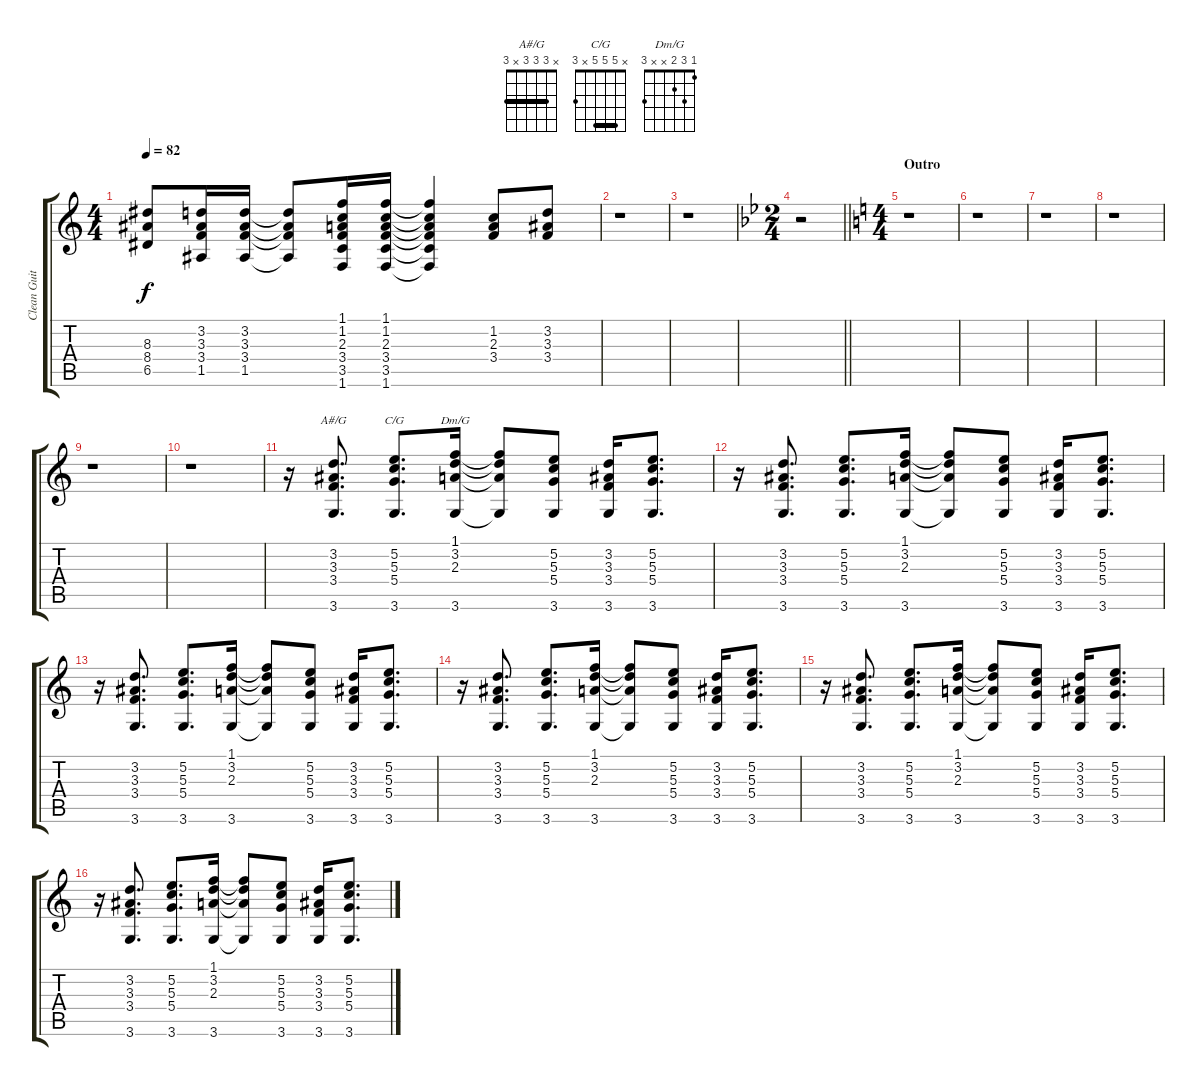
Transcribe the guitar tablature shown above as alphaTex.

\track ("Clean Guitar" "Clean Guit") {instrument electricguitarclean}
\staff {score tabs}
\tuning (E4 B3 G3 D3 A2 E2) {hide}
\chord ("A#/G" x 3 3 3 x 3) {barre 3}
\chord ("C/G" x 5 5 5 x 3) {barre 5}
\chord ("Dm/G" 1 3 2 x x 3)
\ts (4 4)
\tempo 82
\clef g2
\ks c
(8.3{t} 8.4{t} 6.5{t}).8{dy f} (3.2 3.3 3.4 1.5).16 (3.2 3.3 3.4 1.5).16 (3.2{t} 3.3{t} 3.4{t} 1.5{t}).8 (1.1 1.2 2.3 3.4 3.5 1.6).16 (1.1 1.2 2.3 3.4 3.5 1.6).16 (1.1{t} 1.2{t} 2.3{t} 3.4{t} 3.5{t} 1.6{t}).4 (1.2 2.3 3.4).8 (3.2 3.3 3.4).8 |
r.1 |
r.1 |
\ts (2 4)
\barLineRight lightlight
\ks bb
r.2 |
\ts (4 4)
\section ("" "Outro")
\ks c
r.1 |
r.1 |
r.1 |
r.1 |
r.1 |
r.1 |
r.16 (3.2 3.3 3.4 3.6).8{d ch "A#/G"} (5.2 5.3 5.4 3.6).8{d ch "C/G"} (1.1 3.2 2.3 3.6).16{ch "Dm/G"} (1.1{t} 3.2{t} 2.3{t} 3.6{t}).8 (5.2 5.3 5.4 3.6).8 (3.2 3.3 3.4 3.6).16 (5.2 5.3 5.4 3.6).8{d} |
r.16 (3.2 3.3 3.4 3.6).8{d} (5.2 5.3 5.4 3.6).8{d} (1.1 3.2 2.3 3.6).16 (1.1{t} 3.2{t} 2.3{t} 3.6{t}).8 (5.2 5.3 5.4 3.6).8 (3.2 3.3 3.4 3.6).16 (5.2 5.3 5.4 3.6).8{d} |
r.16 (3.2 3.3 3.4 3.6).8{d} (5.2 5.3 5.4 3.6).8{d} (1.1 3.2 2.3 3.6).16 (1.1{t} 3.2{t} 2.3{t} 3.6{t}).8 (5.2 5.3 5.4 3.6).8 (3.2 3.3 3.4 3.6).16 (5.2 5.3 5.4 3.6).8{d} |
r.16 (3.2 3.3 3.4 3.6).8{d} (5.2 5.3 5.4 3.6).8{d} (1.1 3.2 2.3 3.6).16 (1.1{t} 3.2{t} 2.3{t} 3.6{t}).8 (5.2 5.3 5.4 3.6).8 (3.2 3.3 3.4 3.6).16 (5.2 5.3 5.4 3.6).8{d} |
r.16 (3.2 3.3 3.4 3.6).8{d} (5.2 5.3 5.4 3.6).8{d} (1.1 3.2 2.3 3.6).16 (1.1{t} 3.2{t} 2.3{t} 3.6{t}).8 (5.2 5.3 5.4 3.6).8 (3.2 3.3 3.4 3.6).16 (5.2 5.3 5.4 3.6).8{d} |
r.16 (3.2 3.3 3.4 3.6).8{d} (5.2 5.3 5.4 3.6).8{d} (1.1 3.2 2.3 3.6).16 (1.1{t} 3.2{t} 2.3{t} 3.6{t}).8 (5.2 5.3 5.4 3.6).8 (3.2 3.3 3.4 3.6).16 (5.2 5.3 5.4 3.6).8{d}
